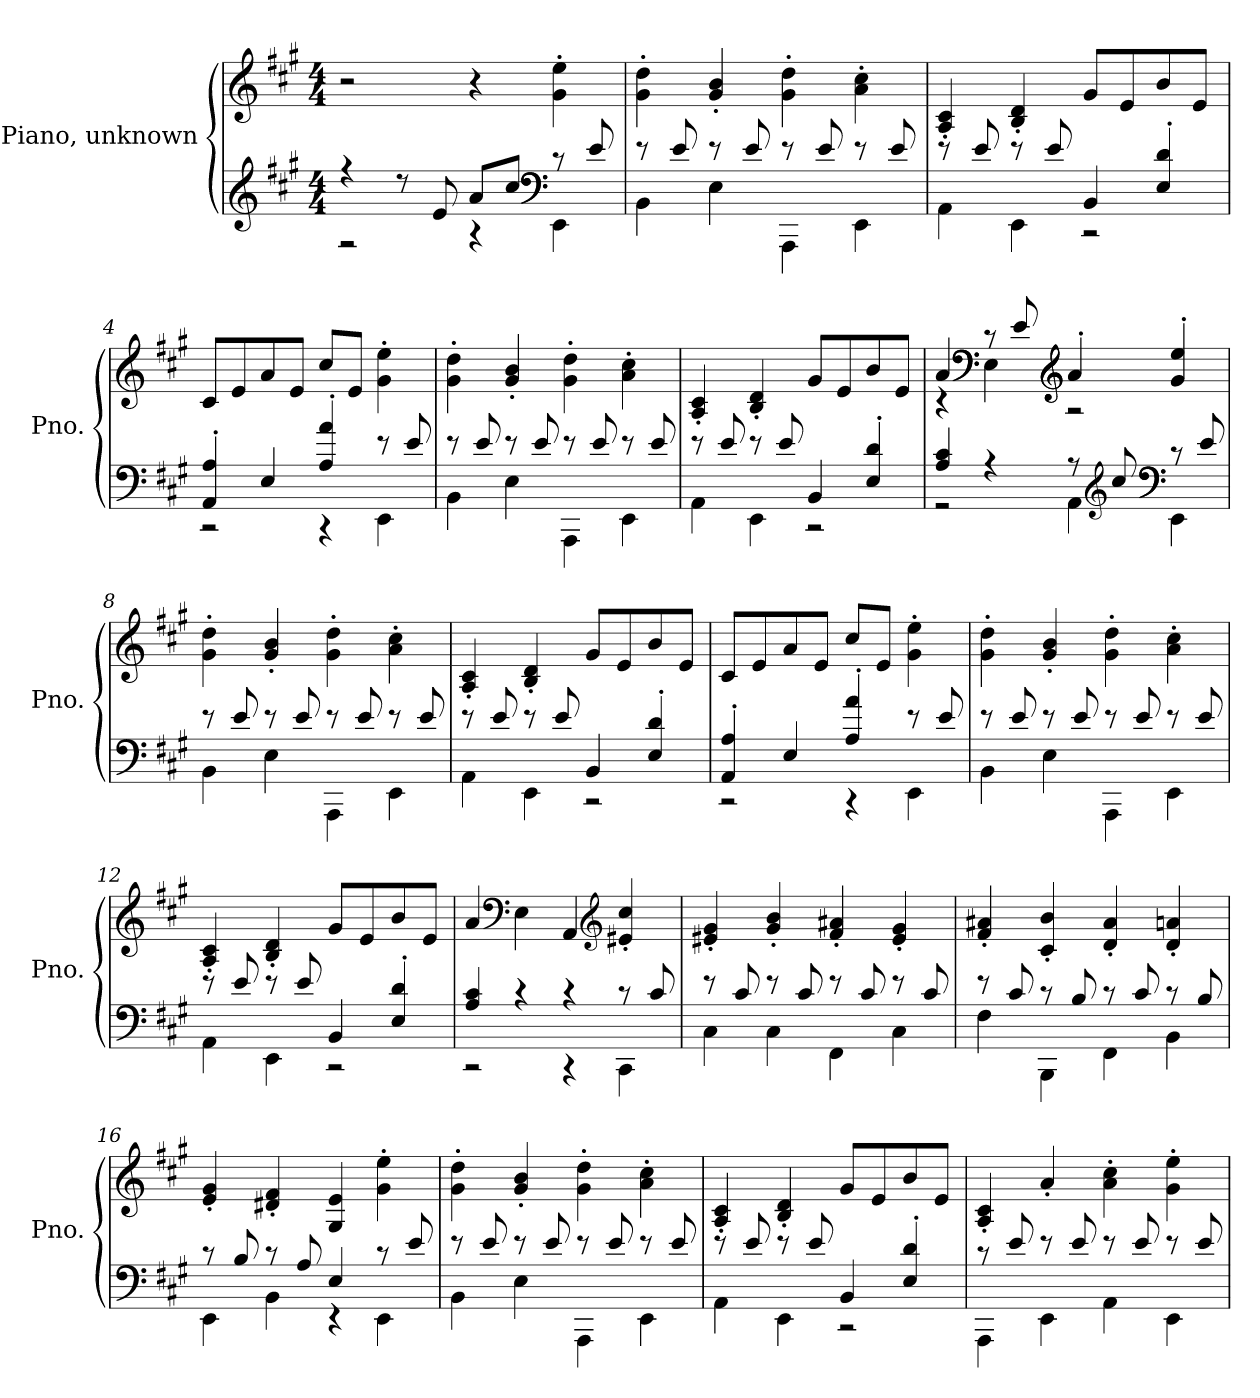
**kern	**kern
*part1	*part1
*staff2	*staff1
*I"Piano, unknown	*
*I'Pno.	*
*clefG2	*clefG2
*k[f#c#g#]	*k[f#c#g#]
*M4/4	*M4/4
*MM120	*MM120
=1	=1
*^	*
4r	2r	2r
8r	.	.
8e/	.	.
8a/L	4r	4r
8cc#/J	.	.
*clefF4	*	*
8r	4EE\	4g#\' 4ee\'
8e/	.	.
=2	=2	=2
8r	4BB\	4g#\' 4dd\'
8e/	.	.
8r	4E\	4g#/' 4b/'
8e/	.	.
8r	4AAA\	4g#\' 4dd\'
8e/	.	.
8r	4EE\	4a\' 4cc#\'
8e/	.	.
=3	=3	=3
8r	4AA\	4A/' 4c#/'
8e/	.	.
8r	4EE\	4B/' 4d/'
8e/	.	.
4BB/	2r	8g#/L
.	.	8e/
4E/' 4d/'	.	8b/
.	.	8e/J
=4	=4	=4
4AA/' 4A/'	2r	8c#/L
.	.	8e/
4E/	.	8a/
.	.	8e/J
4A/' 4a/'	4r	8cc#/L
.	.	8e/J
8r	4EE\	4g#\' 4ee\'
8e/	.	.
!!LO:LB:g=z
=5	=5	=5
8r	4BB\	4g#\' 4dd\'
8e/	.	.
8r	4E\	4g#/' 4b/'
8e/	.	.
8r	4AAA\	4g#\' 4dd\'
8e/	.	.
8r	4EE\	4a\' 4cc#\'
8e/	.	.
=6	=6	=6
8r	4AA\	4A/' 4c#/'
8e/	.	.
8r	4EE\	4B/' 4d/'
8e/	.	.
4BB/	2r	8g#/L
.	.	8e/
4E/' 4d/'	.	8b/
.	.	8e/J
=7	=7	=7
*	*	*^
4A/ 4c#/	2r	4a/	4r
*	*	*clefF4	*
4r	.	8r	4E\
.	.	8e/	.
*	*	*clefG2	*
8r	4AA\	4a'/	2r
*clefG2	*	*	*
8cc#/	.	.	.
*clefF4	*	*	*
8r	4EE\	4g#/' 4ee/'	.
8e/	.	.	.
*	*	*v	*v
!!LO:LB:g=z
=8	=8	=8
8r	4BB\	4g#\' 4dd\'
8e/	.	.
8r	4E\	4g#/' 4b/'
8e/	.	.
8r	4AAA\	4g#\' 4dd\'
8e/	.	.
8r	4EE\	4a\' 4cc#\'
8e/	.	.
=9	=9	=9
8r	4AA\	4A/' 4c#/'
8e/	.	.
8r	4EE\	4B/' 4d/'
8e/	.	.
4BB/	2r	8g#/L
.	.	8e/
4E/' 4d/'	.	8b/
.	.	8e/J
=10	=10	=10
4AA/' 4A/'	2r	8c#/L
.	.	8e/
4E/	.	8a/
.	.	8e/J
4A/' 4a/'	4r	8cc#/L
.	.	8e/J
8r	4EE\	4g#\' 4ee\'
8e/	.	.
=11	=11	=11
8r	4BB\	4g#\' 4dd\'
8e/	.	.
8r	4E\	4g#/' 4b/'
8e/	.	.
8r	4AAA\	4g#\' 4dd\'
8e/	.	.
8r	4EE\	4a\' 4cc#\'
8e/	.	.
!!LO:LB:g=z
=12	=12	=12
8r	4AA\	4A/' 4c#/'
8e/	.	.
8r	4EE\	4B/' 4d/'
8e/	.	.
4BB/	2r	8g#/L
.	.	8e/
4E/' 4d/'	.	8b/
.	.	8e/J
=13	=13	=13
4A/ 4c#/	2r	4a/
*	*	*clefF4
4r	.	4E\
4r	4r	4AA/
*	*	*clefG2
8r	4CC#\	4e#X/' 4cc#/'
8c#/	.	.
=14	=14	=14
8r	4C#\	4e#X/' 4g#/'
8c#/	.	.
8r	4C#\	4g#/' 4b/'
8c#/	.	.
8r	4FF#\	4f#/' 4a#X/'
8c#/	.	.
8r	4C#\	4e#/' 4g#/'
8c#/	.	.
=15	=15	=15
8r	4F#\	4f#/' 4a#X/'
8c#/	.	.
8r	4BBB\	4c#/' 4b/'
8B/	.	.
8r	4FF#\	4d/' 4a#/'
8c#/	.	.
8r	4BB\	4d/' 4an/'
8B/	.	.
!!LO:LB:g=z
=16	=16	=16
8r	4EE\	4e/' 4g#/'
8B/	.	.
8r	4BB\	4d#X/' 4f#/'
8A/	.	.
4E/	4r	4G#/ 4e/
8r	4EE\	4g#\' 4ee\'
8e/	.	.
=17	=17	=17
8r	4BB\	4g#\' 4dd\'
8e/	.	.
8r	4E\	4g#/' 4b/'
8e/	.	.
8r	4AAA\	4g#\' 4dd\'
8e/	.	.
8r	4EE\	4a\' 4cc#\'
8e/	.	.
=18	=18	=18
8r	4AA\	4A/' 4c#/'
8e/	.	.
8r	4EE\	4B/' 4d/'
8e/	.	.
4BB/	2r	8g#/L
.	.	8e/
4E/' 4d/'	.	8b/
.	.	8e/J
=19	=19	=19
8r	4AAA\	4A/' 4c#/'
8e/	.	.
8r	4EE\	4a'/
8e/	.	.
8r	4AA\	4a\' 4cc#\'
8e/	.	.
8r	4EE\	4g#\' 4ee\'
8e/	.	.
*v	*v	*
=	=
*-	*-
